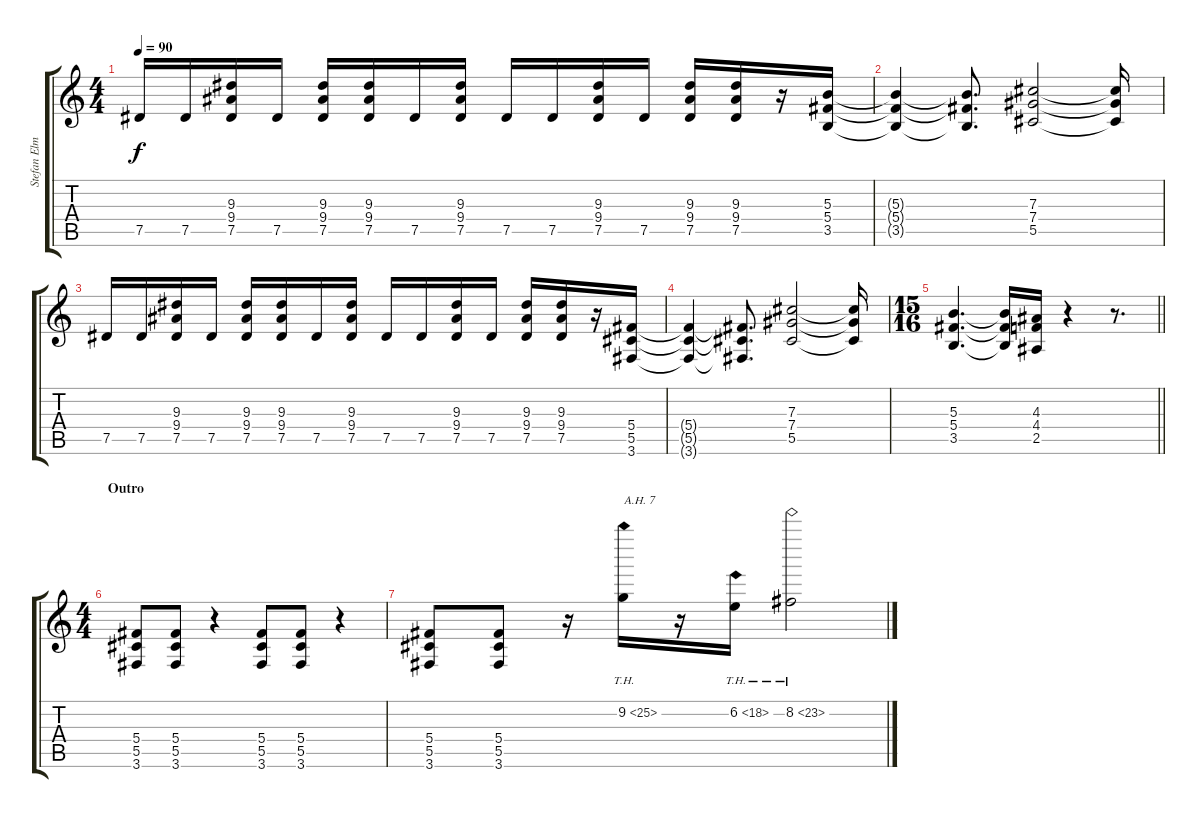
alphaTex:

\track ("Stefan Elmgren: Lead Guitar" "Stefan Elm") {instrument distortionguitar}
\staff {score tabs}
\tuning (Eb4 Bb3 Gb3 Db3 Ab2 Eb2) {hide}
\ts (4 4)
\tempo 90
\clef g2
\ks c
7.5.16{dy f} 7.5.16 (9.3 9.4 7.5).16 7.5.16 (9.3 9.4 7.5).16 (9.3 9.4 7.5).16 7.5.16 (9.3 9.4 7.5).16 7.5.16 7.5.16 (9.3 9.4 7.5).16 7.5.16 (9.3 9.4 7.5).16 (9.3 9.4 7.5).16 r.16 (5.3 5.4 3.5).16 |
(5.3{t} 5.4{t} 3.5{t}).4 (5.3{t} 5.4{t} 3.5{t}).8{d} (7.3 7.4 5.5).2 (7.3{t} 7.4{t} 5.5{t}).16 |
7.5.16 7.5.16 (9.3 9.4 7.5).16 7.5.16 (9.3 9.4 7.5).16 (9.3 9.4 7.5).16 7.5.16 (9.3 9.4 7.5).16 7.5.16 7.5.16 (9.3 9.4 7.5).16 7.5.16 (9.3 9.4 7.5).16 (9.3 9.4 7.5).16 r.16 (5.4 5.5 3.6).16 |
(5.4{t} 5.5{t} 3.6{t}).4 (5.4{t} 5.5{t} 3.6{t}).8{d} (7.3 7.4 5.5).2 (7.3{t} 7.4{t} 5.5{t}).16 |
\ts (15 16)
\barLineRight lightlight
(5.3 5.4 3.5).4{d} (5.3{t} 5.4{t} 3.5{t}).16 (4.3 4.4 2.5).16 r.4 r.8{d} |
\ts (4 4)
\section ("" "Outro")
(5.4 5.5 3.6).8 (5.4 5.5 3.6).8 r.4 (5.4 5.5 3.6).8 (5.4 5.5 3.6).8 r.4 |
(5.4 5.5 3.6).8 (5.4 5.5 3.6).8 r.16 9.2{th 16}.16{txt "A.H. 7"} r.16 6.2{th 12}.16 8.2{th 15}.2
